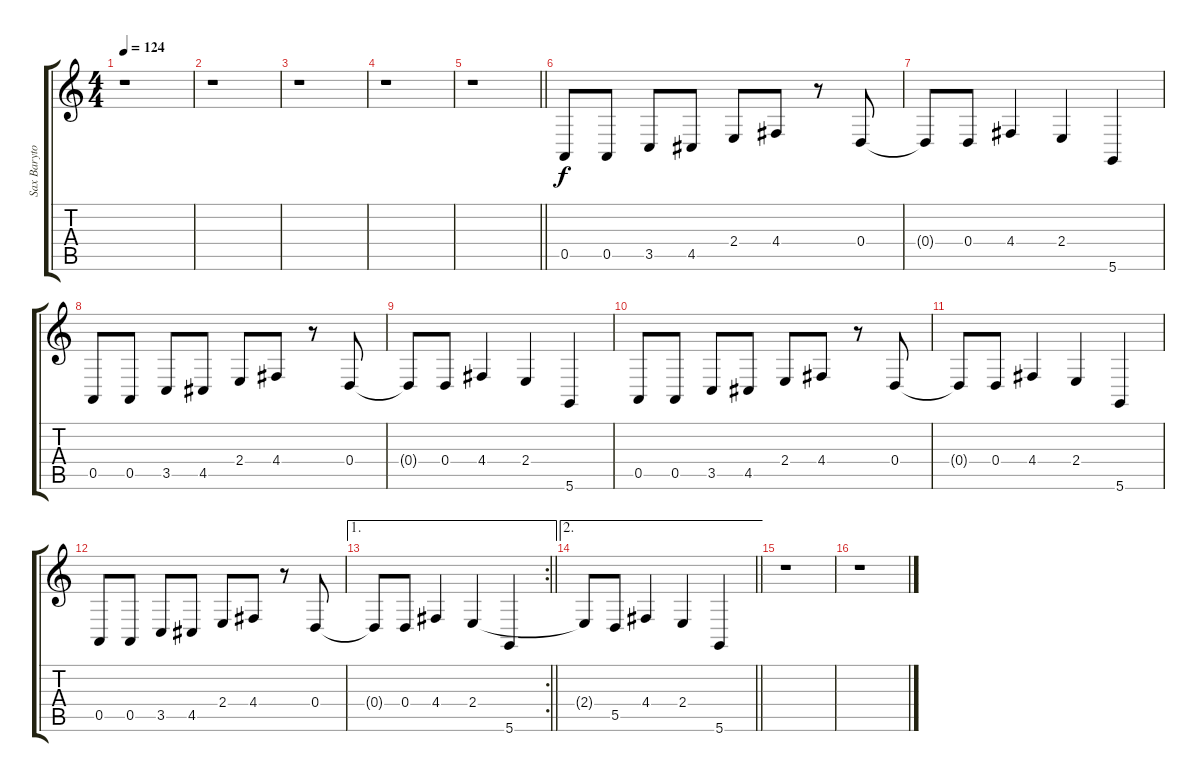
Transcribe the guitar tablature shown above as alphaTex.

\track ("Sax Baryton" "Sax Baryto") {instrument baritonesax}
\staff {score tabs}
\tuning (E4 B3 G3 D3 A2 D2) {hide}
\ts (4 4)
\tempo 124
\clef g2
\ks c
r.1{dy f} |
r.1 |
r.1 |
r.1 |
\barLineRight lightlight
r.1 |
0.5.8 0.5.8 3.5.8 4.5.8 2.4.8 4.4.8 r.8 0.4.8 |
0.4{t}.8 0.4.8 4.4.4 2.4.4 5.6.4 |
0.5.8 0.5.8 3.5.8 4.5.8 2.4.8 4.4.8 r.8 0.4.8 |
0.4{t}.8 0.4.8 4.4.4 2.4.4 5.6.4 |
0.5.8 0.5.8 3.5.8 4.5.8 2.4.8 4.4.8 r.8 0.4.8 |
0.4{t}.8 0.4.8 4.4.4 2.4.4 5.6.4 |
0.5.8 0.5.8 3.5.8 4.5.8 2.4.8 4.4.8 r.8 0.4.8 |
\ae 1
\rc 2
\barLineRight lightlight
0.4{t}.8 0.4.8 4.4.4 2.4.4 5.6.4 |
\ae 2
\barLineRight lightlight
2.4{t}.8 5.5.8 4.4.4 2.4.4 5.6.4 |
r.1 |
r.1
